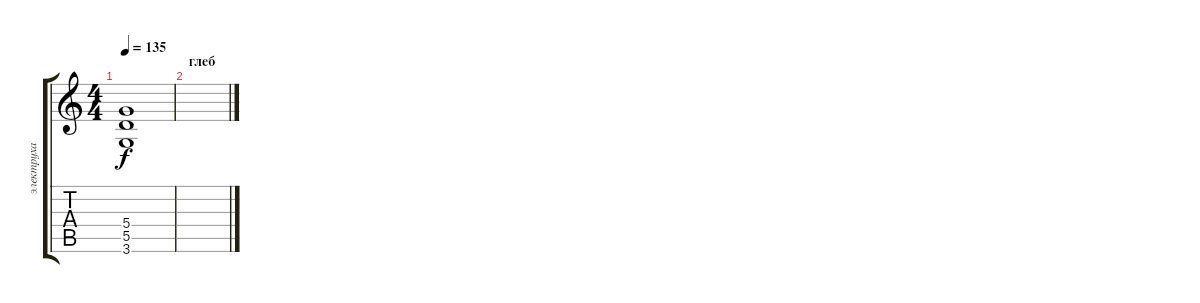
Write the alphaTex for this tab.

\track ("электруха в проигрышах" "электруха ") {instrument overdrivenguitar}
\staff {score tabs}
\tuning (E4 B3 G3 D3 A2 E2) {hide}
\ts (4 4)
\tempo 135
\clef g2
\ks c
(5.4 5.5 3.6).1{dy f} |
\section ("" "глеб")
